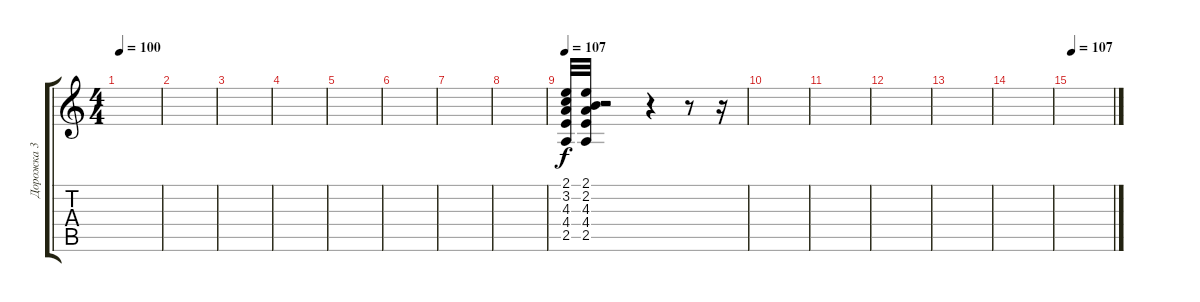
\track ("Дорожка 3" "Дорожка 3") {instrument electricguitarjazz}
\staff {score tabs}
\tuning (D4 A3 F3 C3 G2 D2) {hide}
\ts (4 4)
\tempo 100
\clef g2
\ks c
|
|
|
|
|
|
|
|
\tempo 107
(2.1 3.2 4.3 4.4 2.5).32 (2.1 2.2 4.3 4.4 2.5).32 r.2 r.4 r.8 r.16 |
|
|
|
|
|
\tempo 107
